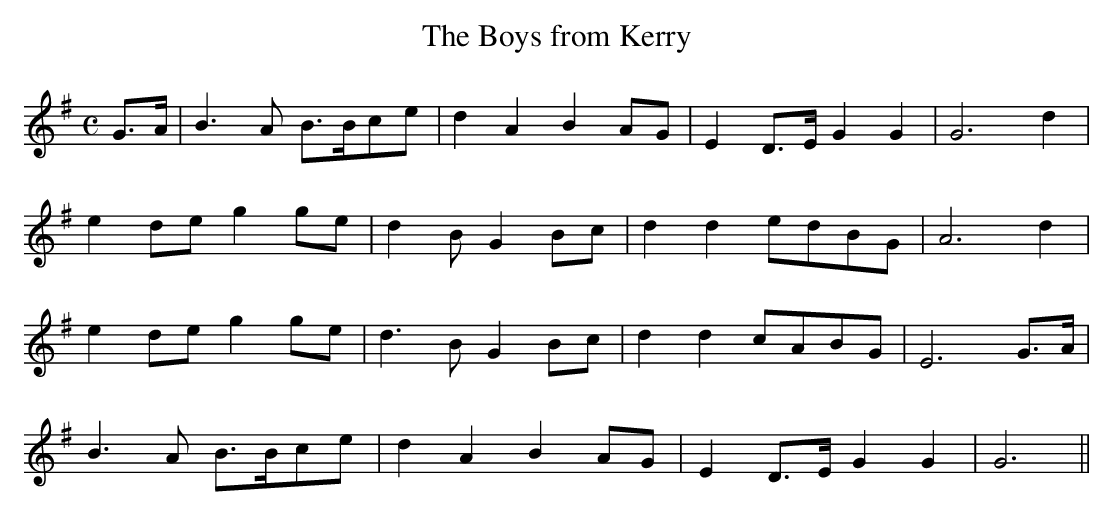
X:1
T: The Boys from Kerry
M:C
L:1/8
K:G
G>A | B3 A B>Bce | d2 A2 B2 AG | E2 D>E G2 G2 | G6 d2 |
e2 de g2 ge | d2 B G2 Bc | d2 d2 edBG | A6 d2 |
e2 de g2 ge | d3 B G2 Bc | d2 d2 cABG | E6 G>A |
B3 A B>Bce | d2 A2 B2 AG | E2 D>E G2 G2 | G6 ||
